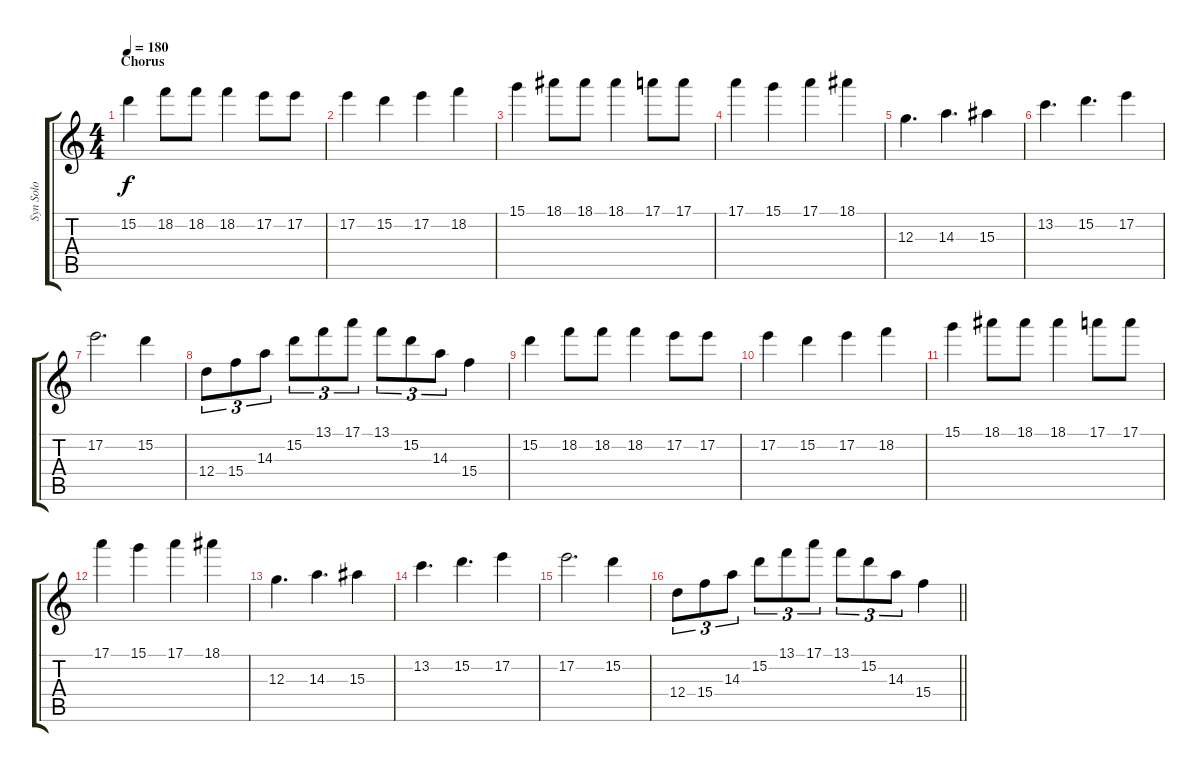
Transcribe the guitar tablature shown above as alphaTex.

\track ("Syn Solo" "Syn Solo") {instrument overdrivenguitar}
\staff {score tabs}
\tuning (E4 B3 G3 D3 A2 D2) {hide}
\ts (4 4)
\section ("" "Chorus")
\tempo 180
\clef g2
\ks c
15.2.4{dy f} 18.2.8 18.2.8 18.2.4 17.2.8 17.2.8 |
17.2.4 15.2.4 17.2.4 18.2.4 |
15.1.4 18.1.8 18.1.8 18.1.4 17.1.8 17.1.8 |
17.1.4 15.1.4 17.1.4 18.1.4 |
12.3.4{d} 14.3.4{d} 15.3.4 |
13.2.4{d} 15.2.4{d} 17.2.4 |
17.2.2{d} 15.2.4 |
12.4.8{tu (3 2)} 15.4.8{tu (3 2)} 14.3.8{tu (3 2)} 15.2.8{tu (3 2)} 13.1.8{tu (3 2)} 17.1.8{tu (3 2)} 13.1.8{tu (3 2)} 15.2.8{tu (3 2)} 14.3.8{tu (3 2)} 15.4.4 |
15.2.4 18.2.8 18.2.8 18.2.4 17.2.8 17.2.8 |
17.2.4 15.2.4 17.2.4 18.2.4 |
15.1.4 18.1.8 18.1.8 18.1.4 17.1.8 17.1.8 |
17.1.4 15.1.4 17.1.4 18.1.4 |
12.3.4{d} 14.3.4{d} 15.3.4 |
13.2.4{d} 15.2.4{d} 17.2.4 |
17.2.2{d} 15.2.4 |
\barLineRight lightlight
12.4.8{tu (3 2)} 15.4.8{tu (3 2)} 14.3.8{tu (3 2)} 15.2.8{tu (3 2)} 13.1.8{tu (3 2)} 17.1.8{tu (3 2)} 13.1.8{tu (3 2)} 15.2.8{tu (3 2)} 14.3.8{tu (3 2)} 15.4.4
